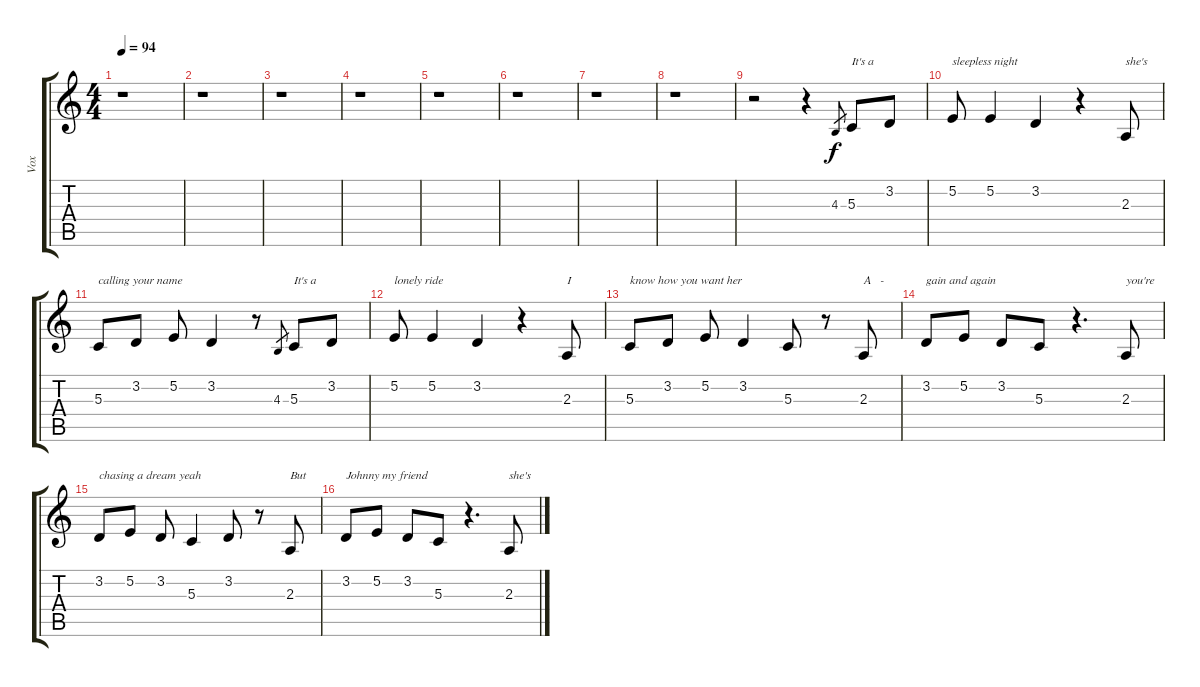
\track ("Vox" "Vox") {instrument violin}
\staff {score tabs}
\tuning (E4 B3 G3 D3 A2 E2) {hide}
\ts (4 4)
\tempo 94
\clef g2
\ks c
r.1{dy f instrument violin} |
r.1 |
r.1 |
r.1 |
r.1 |
r.1 |
r.1 |
r.1 |
r.2 r.4 4.3.8{gr} 5.3.8{txt "It's a"} 3.2.8 |
5.2.8{txt "sleepless night"} 5.2.4 3.2.4 r.4 2.3.8{txt "she's"} |
5.3.8{txt "calling your name"} 3.2.8 5.2.8 3.2.4 r.8 4.3.8{gr} 5.3.8{txt "It's a"} 3.2.8 |
5.2.8{txt "lonely ride"} 5.2.4 3.2.4 r.4 2.3.8{txt "I"} |
5.3.8{txt "know how you want her"} 3.2.8 5.2.8 3.2.4 5.3.8 r.8 2.3.8{txt "A   -"} |
3.2.8{txt "gain and again"} 5.2.8 3.2.8 5.3.8 r.4{d} 2.3.8{txt "you're"} |
3.2.8{txt "chasing a dream yeah"} 5.2.8 3.2.8 5.3.4 3.2.8 r.8 2.3.8{txt "But"} |
3.2.8{txt "Johnny my friend"} 5.2.8 3.2.8 5.3.8 r.4{d} 2.3.8{txt "she's"}
